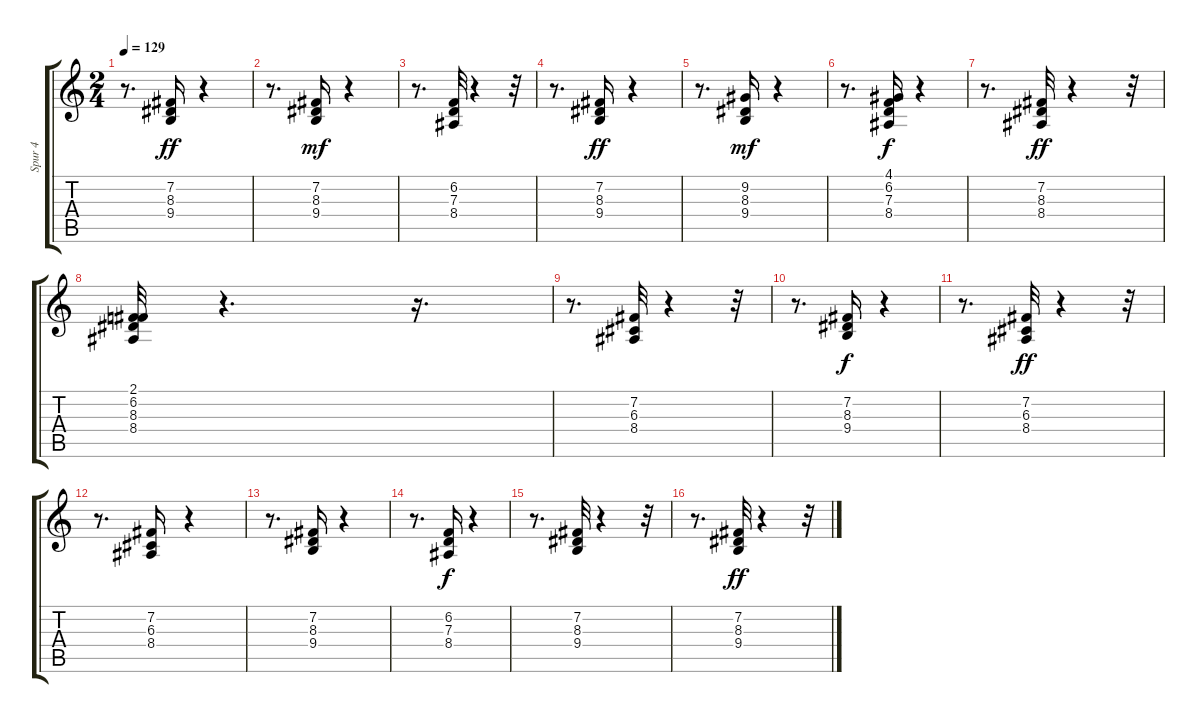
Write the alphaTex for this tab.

\track ("Spur 4" "Spur 4") {instrument tangoaccordion}
\staff {score tabs}
\tuning (E4 B3 G3 D3 A2 E2) {hide}
\ts (2 4)
\tempo 129
\clef g2
\ks c
r.8{d dy mf} (7.2 8.3 9.4).16{dy ff} r.4 |
r.8{d} (7.2 8.3 9.4).16{dy mf} r.4 |
r.8{d} (6.2 7.3 8.4).32 r.4 r.32 |
r.8{d} (7.2 8.3 9.4).16{dy ff} r.4 |
r.8{d} (9.2 8.3 9.4).16{dy mf} r.4 |
r.8{d} (4.1 6.2 7.3 8.4).16{dy f} r.4 |
r.8{d} (7.2 8.3 8.4).32{dy ff} r.4 r.32 |
(2.1 6.2 8.3 8.4).32 r.4{d} r.16{d} |
r.8{d} (7.2 6.3 8.4).32 r.4 r.32 |
r.8{d} (7.2 8.3 9.4).16{dy f} r.4 |
r.8{d} (7.2 6.3 8.4).32{dy ff} r.4 r.32 |
r.8{d} (7.2 6.3 8.4).16 r.4 |
r.8{d} (7.2 8.3 9.4).16 r.4 |
r.8{d} (6.2 7.3 8.4).16{dy f} r.4 |
r.8{d} (7.2 8.3 9.4).32 r.4 r.32 |
r.8{d} (7.2 8.3 9.4).32{dy ff} r.4 r.32
